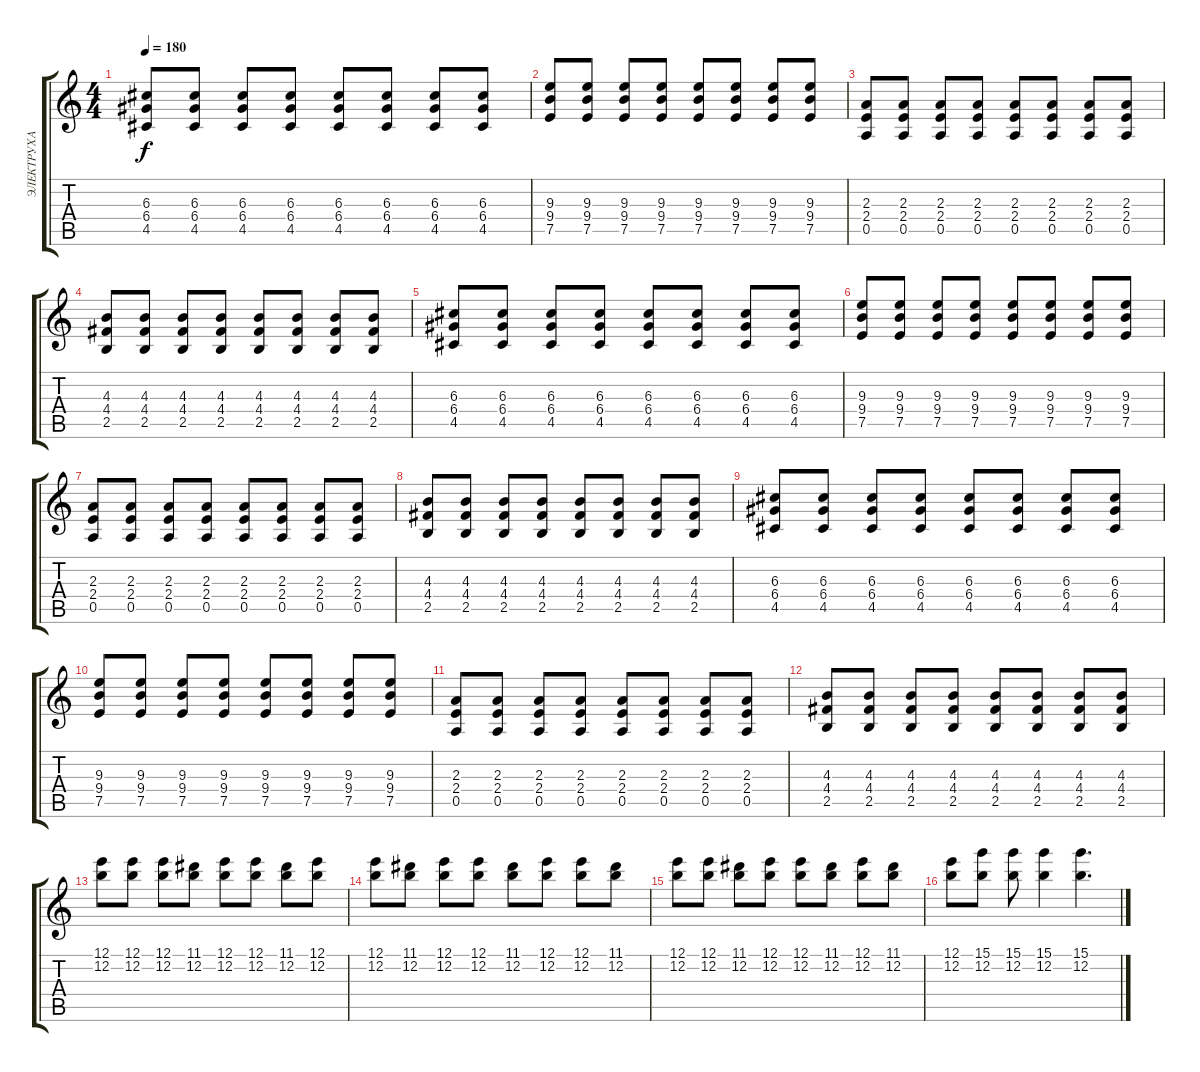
\track ("ЭЛЕКТРУХА" "ЭЛЕКТРУХА") {instrument overdrivenguitar}
\staff {score tabs}
\tuning (E4 B3 G3 D3 A2 E2) {hide}
\ts (4 4)
\tempo 180
\clef g2
\ks c
(6.3 6.4 4.5).8{dy f} (6.3 6.4 4.5).8 (6.3 6.4 4.5).8 (6.3 6.4 4.5).8 (6.3 6.4 4.5).8 (6.3 6.4 4.5).8 (6.3 6.4 4.5).8 (6.3 6.4 4.5).8 |
(9.3 9.4 7.5).8 (9.3 9.4 7.5).8 (9.3 9.4 7.5).8 (9.3 9.4 7.5).8 (9.3 9.4 7.5).8 (9.3 9.4 7.5).8 (9.3 9.4 7.5).8 (9.3 9.4 7.5).8 |
(2.3 2.4 0.5).8 (2.3 2.4 0.5).8 (2.3 2.4 0.5).8 (2.3 2.4 0.5).8 (2.3 2.4 0.5).8 (2.3 2.4 0.5).8 (2.3 2.4 0.5).8 (2.3 2.4 0.5).8 |
(4.3 4.4 2.5).8 (4.3 4.4 2.5).8 (4.3 4.4 2.5).8 (4.3 4.4 2.5).8 (4.3 4.4 2.5).8 (4.3 4.4 2.5).8 (4.3 4.4 2.5).8 (4.3 4.4 2.5).8 |
(6.3 6.4 4.5).8 (6.3 6.4 4.5).8 (6.3 6.4 4.5).8 (6.3 6.4 4.5).8 (6.3 6.4 4.5).8 (6.3 6.4 4.5).8 (6.3 6.4 4.5).8 (6.3 6.4 4.5).8 |
(9.3 9.4 7.5).8 (9.3 9.4 7.5).8 (9.3 9.4 7.5).8 (9.3 9.4 7.5).8 (9.3 9.4 7.5).8 (9.3 9.4 7.5).8 (9.3 9.4 7.5).8 (9.3 9.4 7.5).8 |
(2.3 2.4 0.5).8 (2.3 2.4 0.5).8 (2.3 2.4 0.5).8 (2.3 2.4 0.5).8 (2.3 2.4 0.5).8 (2.3 2.4 0.5).8 (2.3 2.4 0.5).8 (2.3 2.4 0.5).8 |
(4.3 4.4 2.5).8 (4.3 4.4 2.5).8 (4.3 4.4 2.5).8 (4.3 4.4 2.5).8 (4.3 4.4 2.5).8 (4.3 4.4 2.5).8 (4.3 4.4 2.5).8 (4.3 4.4 2.5).8 |
(6.3 6.4 4.5).8 (6.3 6.4 4.5).8 (6.3 6.4 4.5).8 (6.3 6.4 4.5).8 (6.3 6.4 4.5).8 (6.3 6.4 4.5).8 (6.3 6.4 4.5).8 (6.3 6.4 4.5).8 |
(9.3 9.4 7.5).8 (9.3 9.4 7.5).8 (9.3 9.4 7.5).8 (9.3 9.4 7.5).8 (9.3 9.4 7.5).8 (9.3 9.4 7.5).8 (9.3 9.4 7.5).8 (9.3 9.4 7.5).8 |
(2.3 2.4 0.5).8 (2.3 2.4 0.5).8 (2.3 2.4 0.5).8 (2.3 2.4 0.5).8 (2.3 2.4 0.5).8 (2.3 2.4 0.5).8 (2.3 2.4 0.5).8 (2.3 2.4 0.5).8 |
(4.3 4.4 2.5).8 (4.3 4.4 2.5).8 (4.3 4.4 2.5).8 (4.3 4.4 2.5).8 (4.3 4.4 2.5).8 (4.3 4.4 2.5).8 (4.3 4.4 2.5).8 (4.3 4.4 2.5).8 |
(12.1 12.2).8 (12.1 12.2).8 (12.1 12.2).8 (11.1 12.2).8 (12.1 12.2).8 (12.1 12.2).8 (11.1 12.2).8 (12.1 12.2).8 |
(12.1 12.2).8 (11.1 12.2).8 (12.1 12.2).8 (12.1 12.2).8 (11.1 12.2).8 (12.1 12.2).8 (12.1 12.2).8 (11.1 12.2).8 |
(12.1 12.2).8 (12.1 12.2).8 (11.1 12.2).8 (12.1 12.2).8 (12.1 12.2).8 (11.1 12.2).8 (12.1 12.2).8 (11.1 12.2).8 |
(12.1 12.2).8 (15.1 12.2).8 (15.1 12.2).8 (15.1 12.2).4 (15.1 12.2).4{d}
